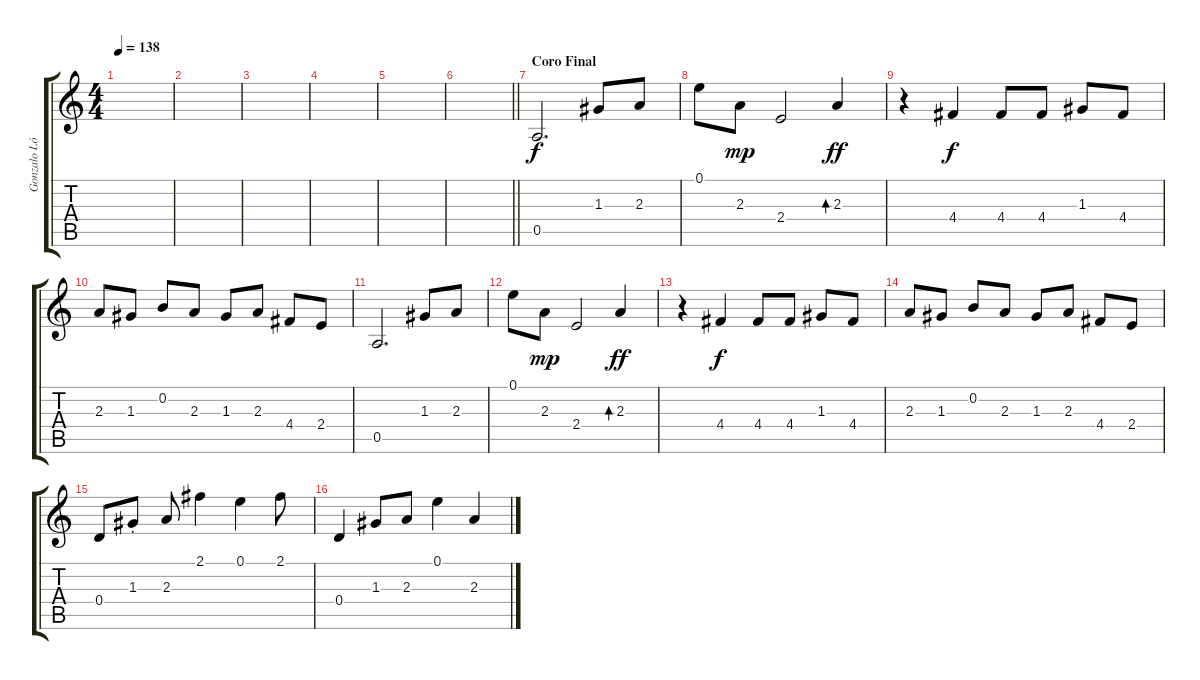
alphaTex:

\track ("Gonzalo López" "Gonzalo Ló") {instrument electricguitarjazz}
\staff {score tabs}
\tuning (E4 B3 G3 D3 A2 E2) {hide}
\ts (4 4)
\tempo 138
\clef g2
\ks c
|
|
|
|
|
\barLineRight lightlight
|
\section ("" "Coro Final")
0.5.2{d} 1.3.8 2.3.8 |
0.1.8 2.3.8{dy mp} 2.4.2 2.3.4{bd 60 dy ff} |
r.4 4.4.4{dy f} 4.4.8 4.4.8 1.3.8 4.4.8 |
2.3.8 1.3.8 0.2.8 2.3.8 1.3.8 2.3.8 4.4.8 2.4.8 |
0.5.2{d} 1.3.8 2.3.8 |
0.1.8 2.3.8{dy mp} 2.4.2 2.3.4{bd 60 dy ff} |
r.4 4.4.4{dy f} 4.4.8 4.4.8 1.3.8 4.4.8 |
2.3.8 1.3.8 0.2.8 2.3.8 1.3.8 2.3.8 4.4.8 2.4.8 |
0.4.8 1.3{st}.8 2.3.8 2.1.4 0.1.4 2.1.8 |
0.4.4 1.3.8 2.3.8 0.1.4 2.3.4
